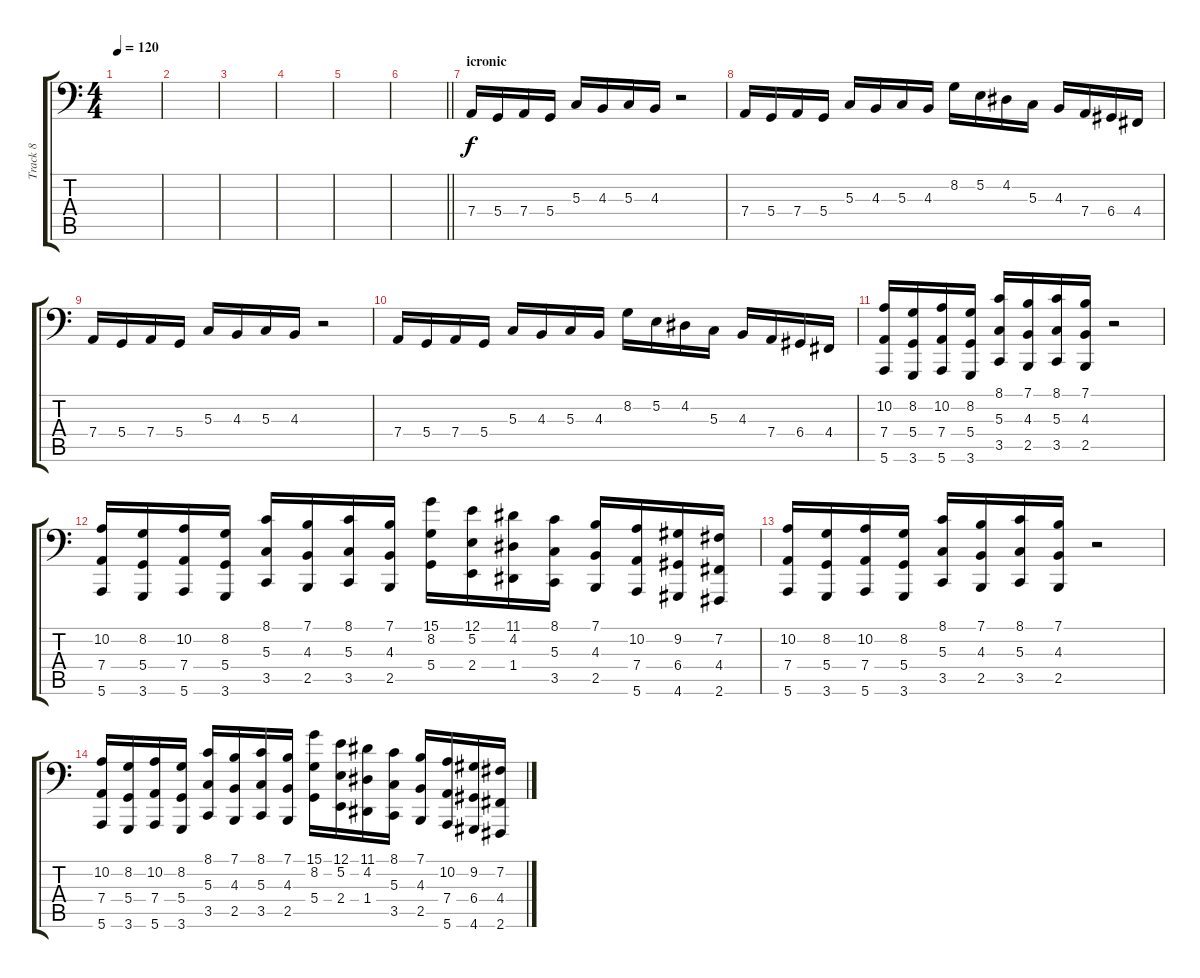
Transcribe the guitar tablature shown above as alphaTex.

\track ("Track 8" "Track 8") {instrument marimba}
\staff {score tabs}
\tuning (E3 B2 G2 D2 A1 E1) {hide}
\ts (4 4)
\tempo 120
\clef f4
\ks c
|
|
|
|
|
\barLineRight lightlight
|
\section ("" "icronic")
7.4.16 5.4.16 7.4.16 5.4.16 5.3.16 4.3.16 5.3.16 4.3.16 r.2 |
7.4.16 5.4.16 7.4.16 5.4.16 5.3.16 4.3.16 5.3.16 4.3.16 8.2.16 5.2.16 4.2.16 5.3.16 4.3.16 7.4.16 6.4.16 4.4.16 |
7.4.16 5.4.16 7.4.16 5.4.16 5.3.16 4.3.16 5.3.16 4.3.16 r.2 |
7.4.16 5.4.16 7.4.16 5.4.16 5.3.16 4.3.16 5.3.16 4.3.16 8.2.16 5.2.16 4.2.16 5.3.16 4.3.16 7.4.16 6.4.16 4.4.16 |
(10.2 7.4 5.6).16 (8.2 5.4 3.6).16 (10.2 7.4 5.6).16 (8.2 5.4 3.6).16 (8.1 5.3 3.5).16 (7.1 4.3 2.5).16 (8.1 5.3 3.5).16 (7.1 4.3 2.5).16 r.2 |
(10.2 7.4 5.6).16 (8.2 5.4 3.6).16 (10.2 7.4 5.6).16 (8.2 5.4 3.6).16 (8.1 5.3 3.5).16 (7.1 4.3 2.5).16 (8.1 5.3 3.5).16 (7.1 4.3 2.5).16 (15.1 8.2 5.4).16 (12.1 5.2 2.4).16 (11.1 4.2 1.4).16 (8.1 5.3 3.5).16 (7.1 4.3 2.5).16 (10.2 7.4 5.6).16 (9.2 6.4 4.6).16 (7.2 4.4 2.6).16 |
(10.2 7.4 5.6).16 (8.2 5.4 3.6).16 (10.2 7.4 5.6).16 (8.2 5.4 3.6).16 (8.1 5.3 3.5).16 (7.1 4.3 2.5).16 (8.1 5.3 3.5).16 (7.1 4.3 2.5).16 r.2 |
(10.2 7.4 5.6).16 (8.2 5.4 3.6).16 (10.2 7.4 5.6).16 (8.2 5.4 3.6).16 (8.1 5.3 3.5).16 (7.1 4.3 2.5).16 (8.1 5.3 3.5).16 (7.1 4.3 2.5).16 (15.1 8.2 5.4).16 (12.1 5.2 2.4).16 (11.1 4.2 1.4).16 (8.1 5.3 3.5).16 (7.1 4.3 2.5).16 (10.2 7.4 5.6).16 (9.2 6.4 4.6).16 (7.2 4.4 2.6).16
